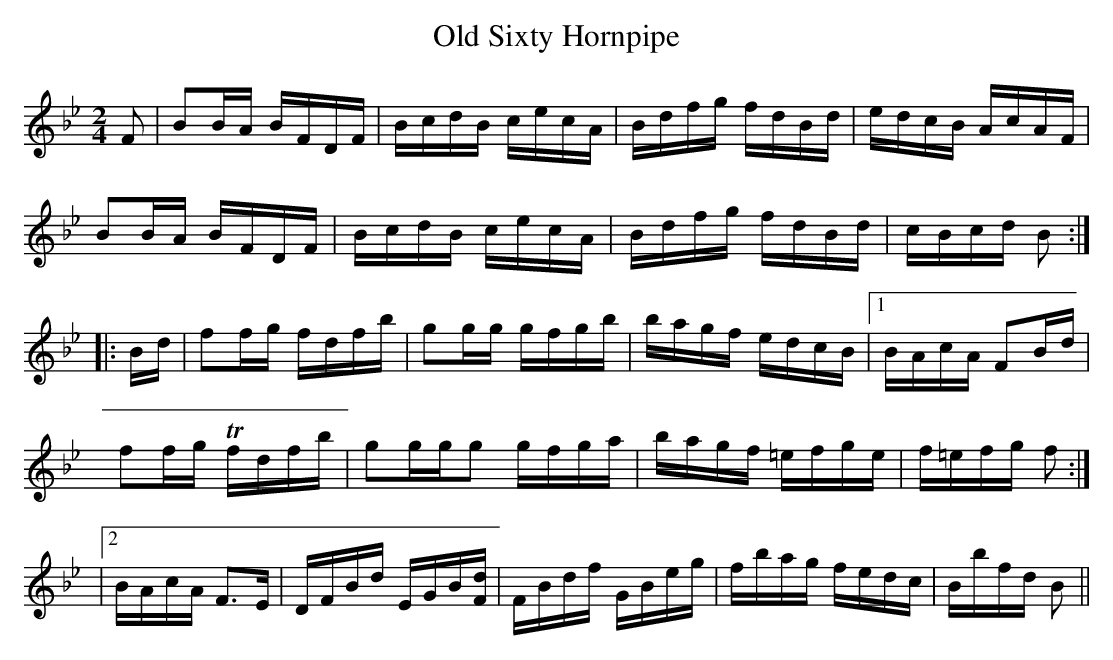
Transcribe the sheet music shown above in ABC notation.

X:1
T:Old Sixty Hornpipe
M:2/4
L:1/8
K:Bb
F|BB/A/ B/F/D/F/|B/c/d/B/ c/e/c/A/|B/d/f/g/ f/d/B/d/|e/d/c/B/ A/c/A/F/|
BB/A/ B/F/D/F/|B/c/d/B/ c/e/c/A/|B/d/f/g/ f/d/B/d/|c/B/c/d/ B:|
|:B/d/|ff/g/ f/d/f/b/|gg/g/ g/f/g/b/|b/a/g/f/ e/d/c/B/|1B/A/c/A/ FB/d/|
ff/g/ Tf/d/f/b/|gg/g/g g/f/g/a/|b/a/g/f/ =e/f/g/e/|f/=e/f/g/ f:|
|2 B/A/c/A/ F>E|D/F/B/d/ E/G/B/[F/d/]|F/B/d/f/ G/B/e/g/|f/b/a/g/ f/e/d/c/|B/b/f/d/ B||
